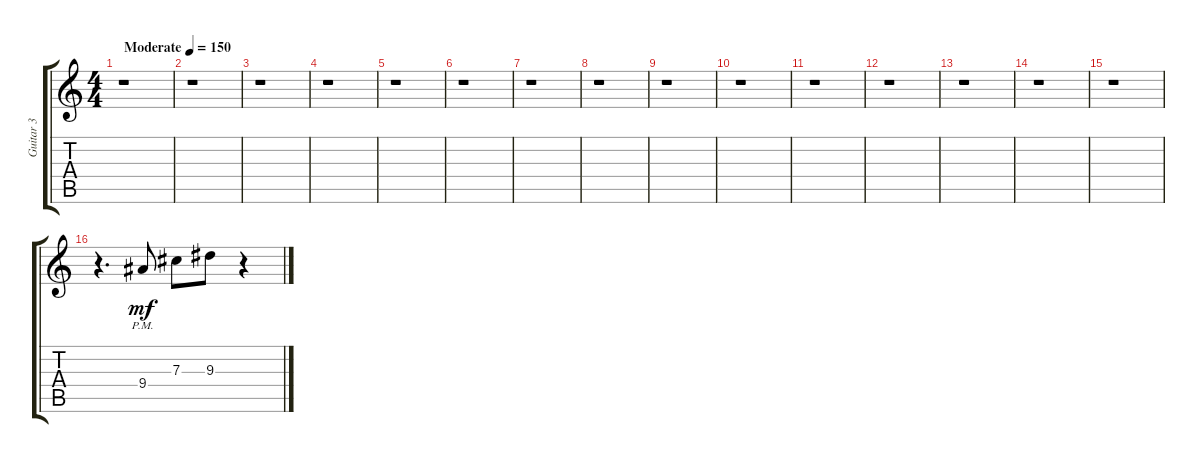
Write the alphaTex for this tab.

\track ("Guitar 3" "Guitar 3") {instrument distortionguitar}
\staff {score tabs}
\tuning (Eb4 Bb3 Gb3 Db3 Ab2 Eb2) {hide}
\ts (4 4)
\tempo (150 "Moderate")
\clef g2
\ks c
r.1{dy mf instrument distortionguitar} |
r.1 |
r.1 |
r.1 |
r.1 |
r.1 |
r.1 |
r.1 |
r.1 |
r.1 |
r.1 |
r.1 |
r.1 |
r.1 |
r.1 |
r.4{d} 9.4{pm}.8 7.3.8 9.3.8 r.4
